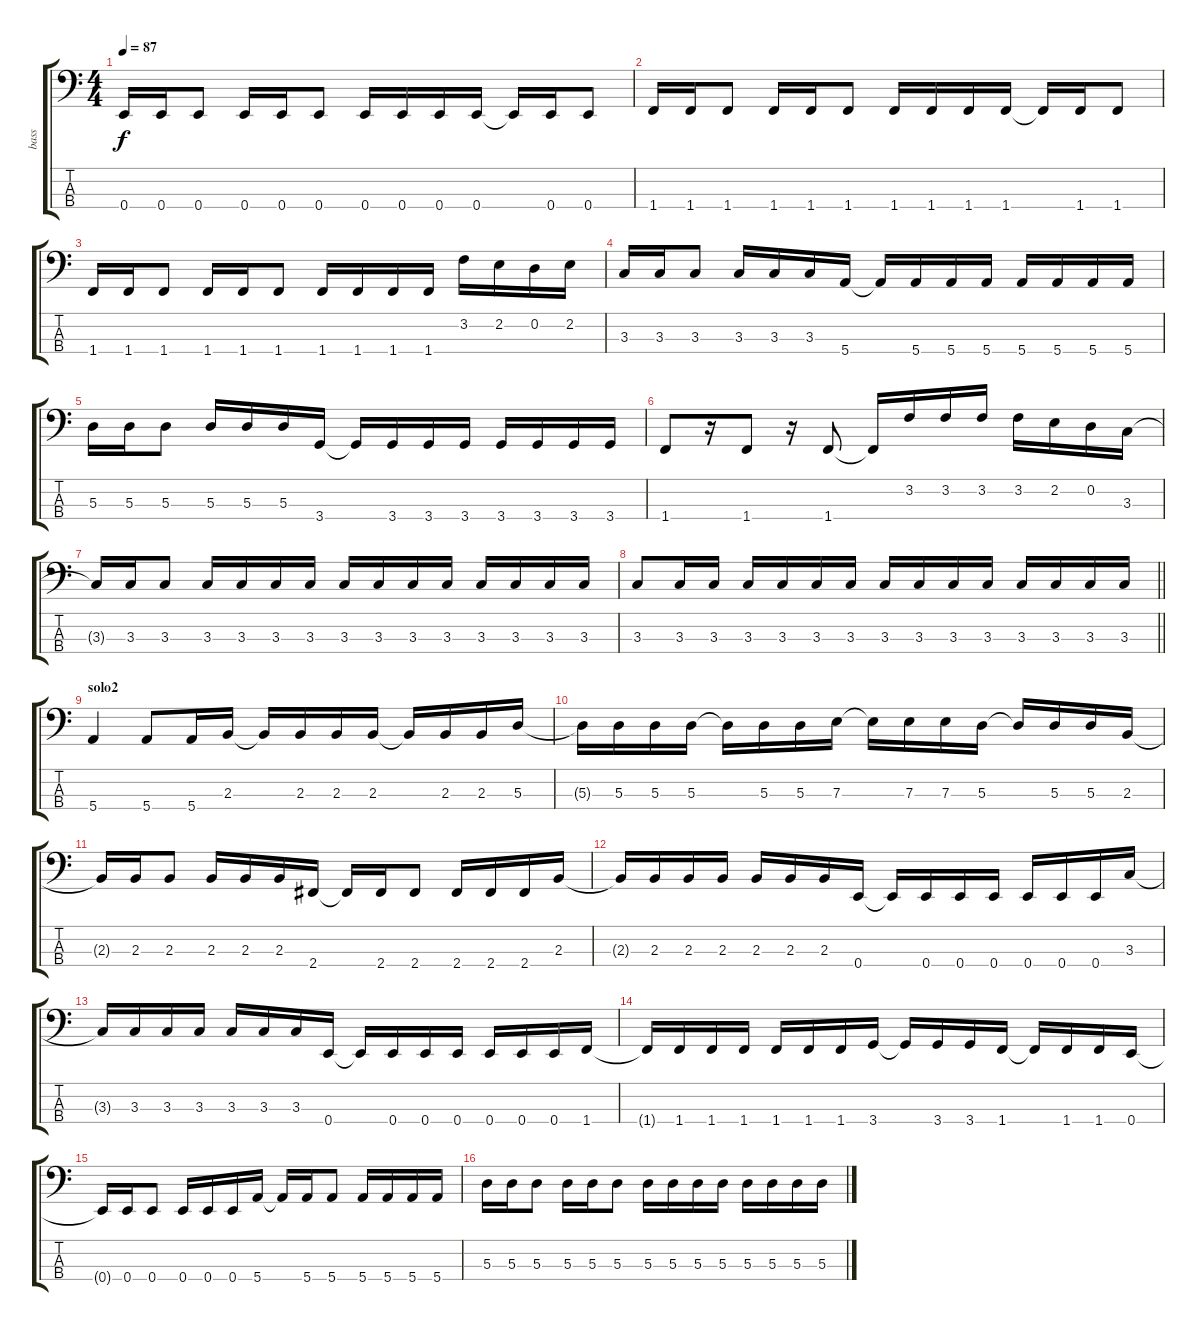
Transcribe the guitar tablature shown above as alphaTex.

\track ("bass" "bass") {instrument electricbassfinger}
\staff {score tabs}
\tuning (G2 D2 A1 E1) {hide}
\ts (4 4)
\tempo 87
\clef f4
\ks c
0.4.16{dy f} 0.4.16 0.4.8 0.4.16 0.4.16 0.4.8 0.4.16 0.4.16 0.4.16 0.4.16 0.4{t}.16 0.4.16 0.4.8 |
1.4.16 1.4.16 1.4.8 1.4.16 1.4.16 1.4.8 1.4.16 1.4.16 1.4.16 1.4.16 1.4{t}.16 1.4.16 1.4.8 |
1.4.16 1.4.16 1.4.8 1.4.16 1.4.16 1.4.8 1.4.16 1.4.16 1.4.16 1.4.16 3.2.16 2.2.16 0.2.16 2.2.16 |
3.3.16 3.3.16 3.3.8 3.3.16 3.3.16 3.3.16 5.4.16 5.4{t}.16 5.4.16 5.4.16 5.4.16 5.4.16 5.4.16 5.4.16 5.4.16 |
5.3.16 5.3.16 5.3.8 5.3.16 5.3.16 5.3.16 3.4.16 3.4{t}.16 3.4.16 3.4.16 3.4.16 3.4.16 3.4.16 3.4.16 3.4.16 |
1.4.8 r.16 1.4.8 r.16 1.4.8 1.4{t}.16 3.2.16 3.2.16 3.2.16 3.2.16 2.2.16 0.2.16 3.3.16 |
3.3{t}.16 3.3.16 3.3.8 3.3.16 3.3.16 3.3.16 3.3.16 3.3.16 3.3.16 3.3.16 3.3.16 3.3.16 3.3.16 3.3.16 3.3.16 |
\barLineRight lightlight
3.3.8 3.3.16 3.3.16 3.3.16 3.3.16 3.3.16 3.3.16 3.3.16 3.3.16 3.3.16 3.3.16 3.3.16 3.3.16 3.3.16 3.3.16 |
\section ("" "solo2")
5.4.4 5.4.8 5.4.16 2.3.16 2.3{t}.16 2.3.16 2.3.16 2.3.16 2.3{t}.16 2.3.16 2.3.16 5.3.16 |
5.3{t}.16 5.3.16 5.3.16 5.3.16 5.3{t}.16 5.3.16 5.3.16 7.3.16 7.3{t}.16 7.3.16 7.3.16 5.3.16 5.3{t}.16 5.3.16 5.3.16 2.3.16 |
2.3{t}.16 2.3.16 2.3.8 2.3.16 2.3.16 2.3.16 2.4.16 2.4{t}.16 2.4.16 2.4.8 2.4.16 2.4.16 2.4.16 2.3.16 |
2.3{t}.16 2.3.16 2.3.16 2.3.16 2.3.16 2.3.16 2.3.16 0.4.16 0.4{t}.16 0.4.16 0.4.16 0.4.16 0.4.16 0.4.16 0.4.16 3.3.16 |
3.3{t}.16 3.3.16 3.3.16 3.3.16 3.3.16 3.3.16 3.3.16 0.4.16 0.4{t}.16 0.4.16 0.4.16 0.4.16 0.4.16 0.4.16 0.4.16 1.4.16 |
1.4{t}.16 1.4.16 1.4.16 1.4.16 1.4.16 1.4.16 1.4.16 3.4.16 3.4{t}.16 3.4.16 3.4.16 1.4.16 1.4{t}.16 1.4.16 1.4.16 0.4.16 |
0.4{t}.16 0.4.16 0.4.8 0.4.16 0.4.16 0.4.16 5.4.16 5.4{t}.16 5.4.16 5.4.8 5.4.16 5.4.16 5.4.16 5.4.16 |
5.3.16 5.3.16 5.3.8 5.3.16 5.3.16 5.3.8 5.3.16 5.3.16 5.3.16 5.3.16 5.3.16 5.3.16 5.3.16 5.3.16
